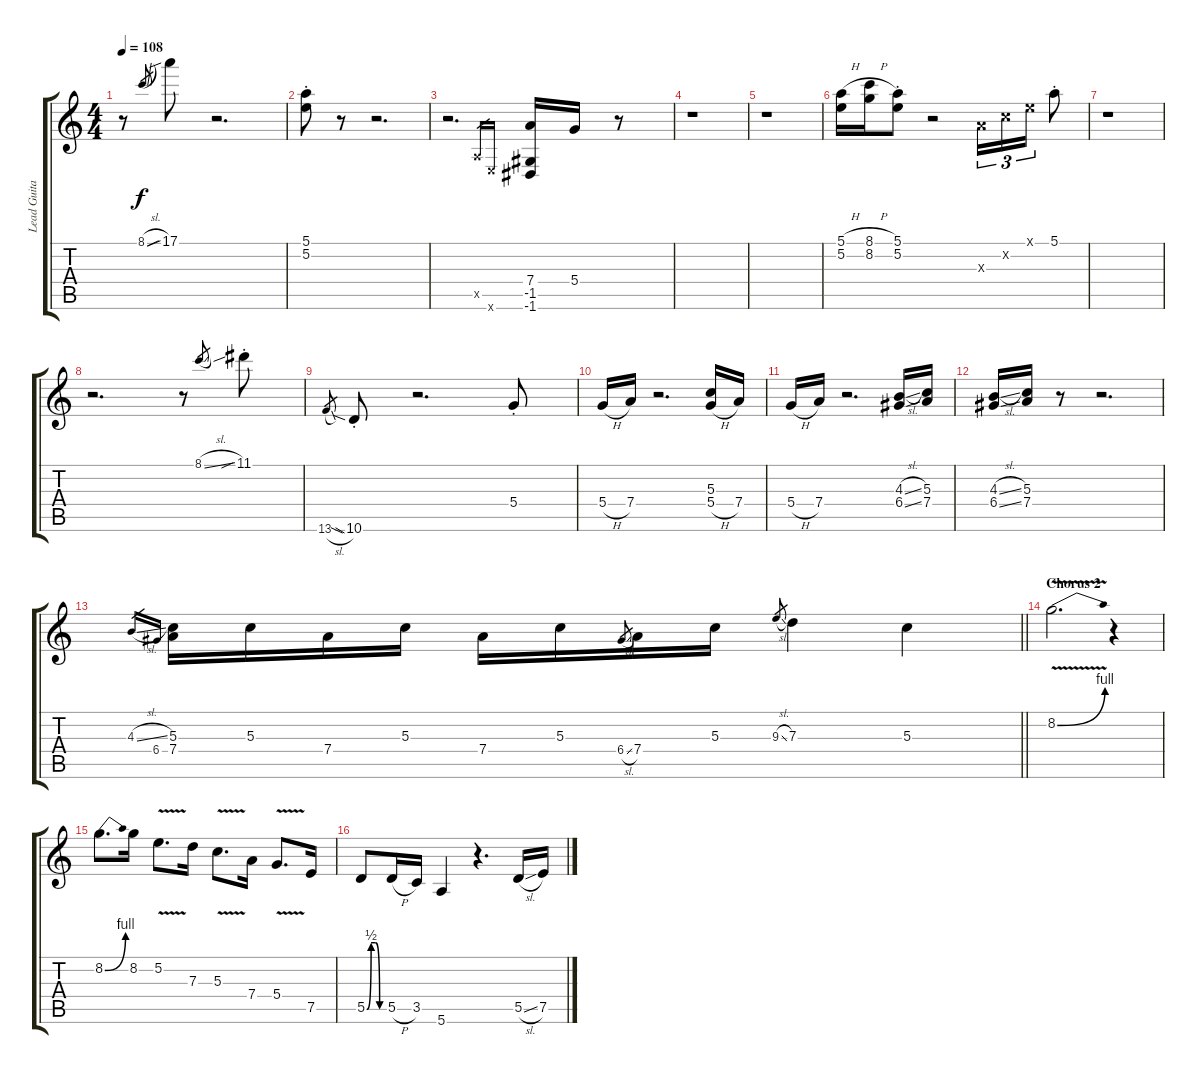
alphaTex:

\track ("Lead Guitar (Ronnie)" "Lead Guita") {instrument electricguitarmuted}
\staff {score tabs}
\tuning (E4 B3 G3 D3 A2 E2) {hide}
\ts (4 4)
\tempo 108
\clef g2
\ks c
r.8{dy f} 8.1{sl}.8{gr} 17.1{sib}.8 r.2{d} |
(5.1{st} 5.2{st}).8 r.8 r.2{d} |
r.2{d} 0.5{x}.16{gr} 0.6{x}.16{gr} (7.4 -1.5 -1.6).16 5.4.16 r.8 |
r.1 |
r.1 |
(5.1{h} 5.2).16 (8.1{h} 8.2).16 (5.1{st} 5.2{st}).8 r.2 2.3{x}.16{tu (3 2)} 1.2{x}.16{tu (3 2)} 0.1{x}.16{tu (3 2)} 5.1{st}.8 |
r.1 |
r.2{d} r.8 8.1{sl}.8{gr} 11.1{sib st}.8 |
13.6{sl}.8{gr} 10.6{sia st}.8 r.2{d} 5.4{st}.8 |
5.4{h}.16 7.4.16 r.2{d} (5.3 5.4{h}).16 7.4.16 |
5.4{h}.16 7.4.16 r.2{d} (4.3{sl} 6.4{ss}).16 (5.3 7.4).16 |
(4.3{sl} 6.4{ss}).16 (5.3 7.4).16 r.8 r.2{d} |
\barLineRight lightlight
4.3{sl}.16{gr} 6.4.16{gr} (5.3 7.4).16 5.3.16 7.4.16 5.3.16 7.4.16 5.3.16 6.4{sl}.8{gr} 7.4.16 5.3.16 9.3{sl}.8{gr} 7.3.4 5.3.4 |
\section ("" "Chorus 2")
8.2{be (bend 0 0 60 4) v}.2{d} r.4 |
8.2{be (bend 0 0 60 4)}.8{d} 8.2.16 5.2{v}.8{d} 7.3.16 5.3{v}.8{d} 7.4.16 5.4{v}.8{d} 7.5.16 |
5.5{be (custom 0 0 15 2 30 2 45 0 60 0)}.8 5.5{h}.16 3.5.16 5.6.4 r.4{d} 5.5{sl}.16 7.5.16
